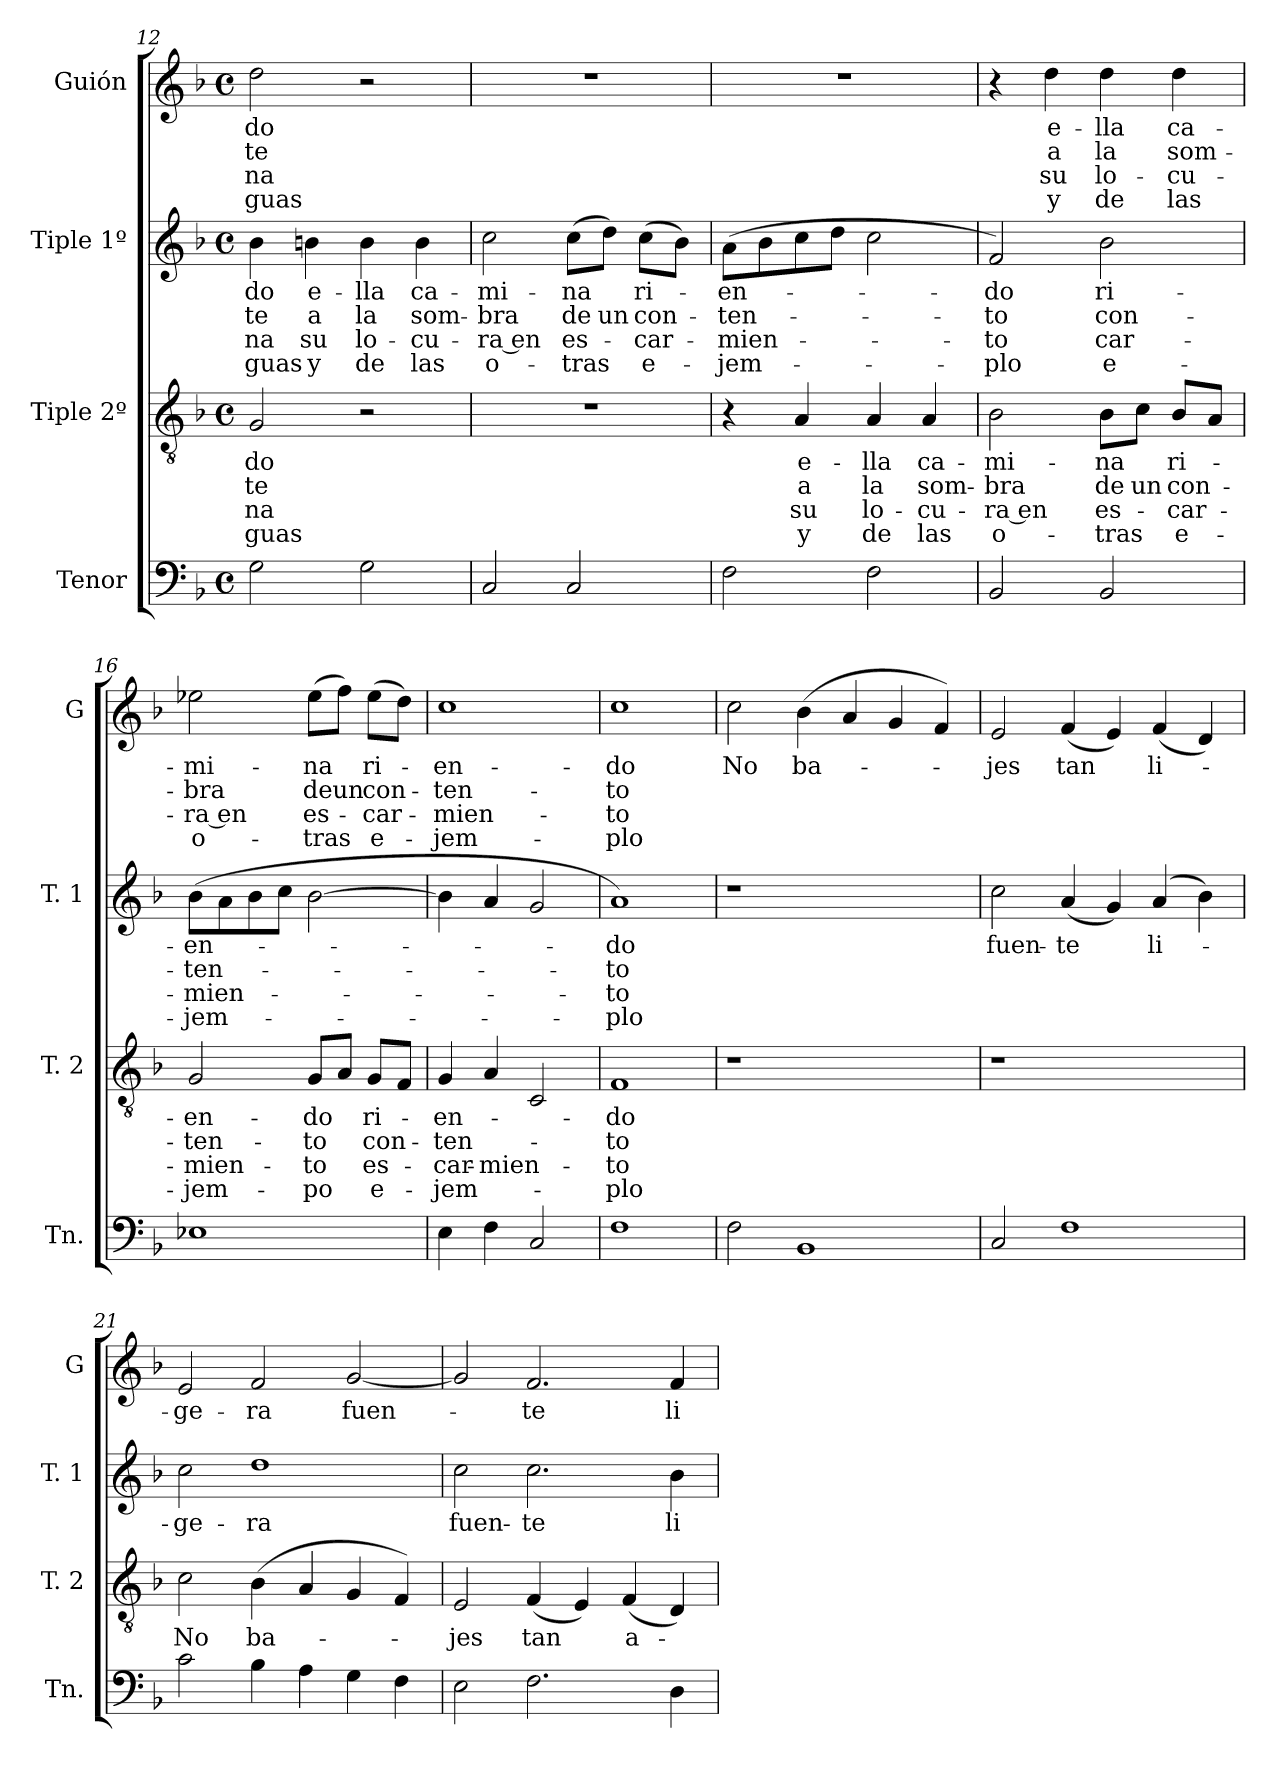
**kern	**kern	**text	**text	**text	**text	**kern	**text	**text	**text	**text	**kern	**text	**text	**text	**text
*part4	*part3	*part3	*part3	*part3	*part3	*part2	*part2	*part2	*part2	*part2	*part1	*part1	*part1	*part1	*part1
*staff4	*staff3	*staff3	*staff3	*staff3	*staff3	*staff2	*staff2	*staff2	*staff2	*staff2	*staff1	*staff1	*staff1	*staff1	*staff1
*I"Tenor	*I"Tiple 2º	*	*	*	*	*I"Tiple 1º	*	*	*	*	*I"Guión	*	*	*	*
*I'Tn.	*I'T. 2	*	*	*	*	*I'T. 1	*	*	*	*	*I'G	*	*	*	*
*clefF4	*clefGv2	*	*	*	*	*clefG2	*	*	*	*	*clefG2	*	*	*	*
*k[b-]	*k[b-]	*	*	*	*	*k[b-]	*	*	*	*	*k[b-]	*	*	*	*
*M4/4	*M4/4	*	*	*	*	*M4/4	*	*	*	*	*M4/4	*	*	*	*
*met(c)	*met(c)	*	*	*	*	*met(c)	*	*	*	*	*met(c)	*	*	*	*
=12	=12	=12	=12	=12	=12	=12	=12	=12	=12	=12	=12	=12	=12	=12	=12
2G	2G	-do	-te	-na	-guas	4b-	-do	-te	-na	-guas	2dd	-do	-te	-na	-guas
.	.	.	.	.	.	4bn	e-	a	su	y	.	.	.	.	.
2G	2r	.	.	.	.	4b	-lla	la	lo-	de	2r	.	.	.	.
.	.	.	.	.	.	4b	ca-	som-	-cu-	las	.	.	.	.	.
=13	=13	=13	=13	=13	=13	=13	=13	=13	=13	=13	=13	=13	=13	=13	=13
2C	1r	.	.	.	.	2cc	-mi-	-bra	-ra en	o-	1r	.	.	.	.
2C	.	.	.	.	.	(8ccL	-na	de	es-	-tras	.	.	.	.	.
.	.	.	.	.	.	8ddJ)	.	un	.	.	.	.	.	.	.
.	.	.	.	.	.	(8ccL	ri-	con-	-car-	e-	.	.	.	.	.
.	.	.	.	.	.	8b-J)	.	.	.	.	.	.	.	.	.
=14	=14	=14	=14	=14	=14	=14	=14	=14	=14	=14	=14	=14	=14	=14	=14
2F	4r	.	.	.	.	(8aL	-en-	-ten-	-mien-	-jem-	1r	.	.	.	.
.	.	.	.	.	.	8b-	.	.	.	.	.	.	.	.	.
.	4A	e-	a	su	y	8cc	.	.	.	.	.	.	.	.	.
.	.	.	.	.	.	8ddJ	.	.	.	.	.	.	.	.	.
2F	4A	-lla	la	lo-	de	2cc	.	.	.	.	.	.	.	.	.
.	4A	ca-	som-	-cu-	las	.	.	.	.	.	.	.	.	.	.
=15	=15	=15	=15	=15	=15	=15	=15	=15	=15	=15	=15	=15	=15	=15	=15
2BB-	2B-	-mi-	-bra	-ra en	o-	2f)	-do	-to	-to	-plo	4r	.	.	.	.
.	.	.	.	.	.	.	.	.	.	.	4dd	e-	a	su	y
2BB-	8B-L	-na	de	es-	-tras	2b-	ri-	con-	-car-	e-	4dd	-lla	la	lo-	de
.	8cJ	.	un	.	.	.	.	.	.	.	.	.	.	.	.
.	8B-L	ri-	con-	-car-	e-	.	.	.	.	.	4dd	ca-	som-	-cu-	las
.	8AJ	.	.	.	.	.	.	.	.	.	.	.	.	.	.
=16	=16	=16	=16	=16	=16	=16	=16	=16	=16	=16	=16	=16	=16	=16	=16
1E-X	2G	-en-	-ten-	-mien-	-jem-	(8b-L	-en-	-ten-	-mien-	-jem-	2ee-X	-mi-	-bra	-ra en	o-
.	.	.	.	.	.	8a	.	.	.	.	.	.	.	.	.
.	.	.	.	.	.	8b-	.	.	.	.	.	.	.	.	.
.	.	.	.	.	.	8ccJ	.	.	.	.	.	.	.	.	.
.	8GL	-do	-to	-to	-po	[2b-	.	.	.	.	(8ee-L	-na	de	es-	-tras
.	8AJ	.	.	.	.	.	.	.	.	.	8ffJ)	.	un	.	.
.	8GL	ri-	con-	es-	e-	.	.	.	.	.	(8ee-L	ri-	con-	-car-	e-
.	8FJ	.	.	.	.	.	.	.	.	.	8ddJ)	.	.	.	.
=17	=17	=17	=17	=17	=17	=17	=17	=17	=17	=17	=17	=17	=17	=17	=17
4E	4G	-en-	-ten-	-car-	-jem-	4b-]	.	.	.	.	1cc	-en-	-ten-	-mien-	-jem-
4F	4A	.	.	-mien-	.	4a	.	.	.	.	.	.	.	.	.
2C	2C	.	.	.	.	2g	.	.	.	.	.	.	.	.	.
=18	=18	=18	=18	=18	=18	=18	=18	=18	=18	=18	=18	=18	=18	=18	=18
1F	1F	-do	-to	-to	-plo	1a)	-do	-to	-to	-plo	1cc	-do	-to	-to	-plo
=19	=19	=19	=19	=19	=19	=19	=19	=19	=19	=19	=19	=19	=19	=19	=19
2F	1r	.	.	.	.	1r	.	.	.	.	2cc	No	.	.	.
1BB-	.	.	.	.	.	.	.	.	.	.	(4b-	ba-	.	.	.
.	.	.	.	.	.	.	.	.	.	.	4a	.	.	.	.
.	2ryy	.	.	.	.	2ryy	.	.	.	.	4g	.	.	.	.
.	.	.	.	.	.	.	.	.	.	.	4f)	.	.	.	.
=20	=20	=20	=20	=20	=20	=20	=20	=20	=20	=20	=20	=20	=20	=20	=20
2C	1r	.	.	.	.	2cc	fuen-	.	.	.	2e	-jes	.	.	.
1F	.	.	.	.	.	(4a	-te	.	.	.	(4f	tan	.	.	.
.	.	.	.	.	.	4g)	.	.	.	.	4e)	.	.	.	.
.	2ryy	.	.	.	.	(4a	li-	.	.	.	(4f	li-	.	.	.
.	.	.	.	.	.	4b-)	.	.	.	.	4d)	.	.	.	.
=21	=21	=21	=21	=21	=21	=21	=21	=21	=21	=21	=21	=21	=21	=21	=21
2c	2c	No	.	.	.	2cc	-ge-	.	.	.	2e	-ge-	.	.	.
4B-	(4B-	ba-	.	.	.	1dd	-ra	.	.	.	2f	-ra	.	.	.
4A	4A	.	.	.	.	.	.	.	.	.	.	.	.	.	.
4G	4G	.	.	.	.	.	.	.	.	.	[2g	fuen-	.	.	.
4F	4F)	.	.	.	.	.	.	.	.	.	.	.	.	.	.
=22	=22	=22	=22	=22	=22	=22	=22	=22	=22	=22	=22	=22	=22	=22	=22
2E	2E	-jes	.	.	.	2cc	-fuen-	.	.	.	2g]	.	.	.	.
2.F	(4F	tan	.	.	.	2.cc	-te	.	.	.	2.f	-te	.	.	.
.	4E)	.	.	.	.	.	.	.	.	.	.	.	.	.	.
.	(4F	a-	.	.	.	.	.	.	.	.	.	.	.	.	.
4D	4D)	.	.	.	.	4b-	li-	.	.	.	4f	li-	.	.	.
=	=	=	=	=	=	=	=	=	=	=	=	=	=	=	=
*-	*-	*-	*-	*-	*-	*-	*-	*-	*-	*-	*-	*-	*-	*-	*-
